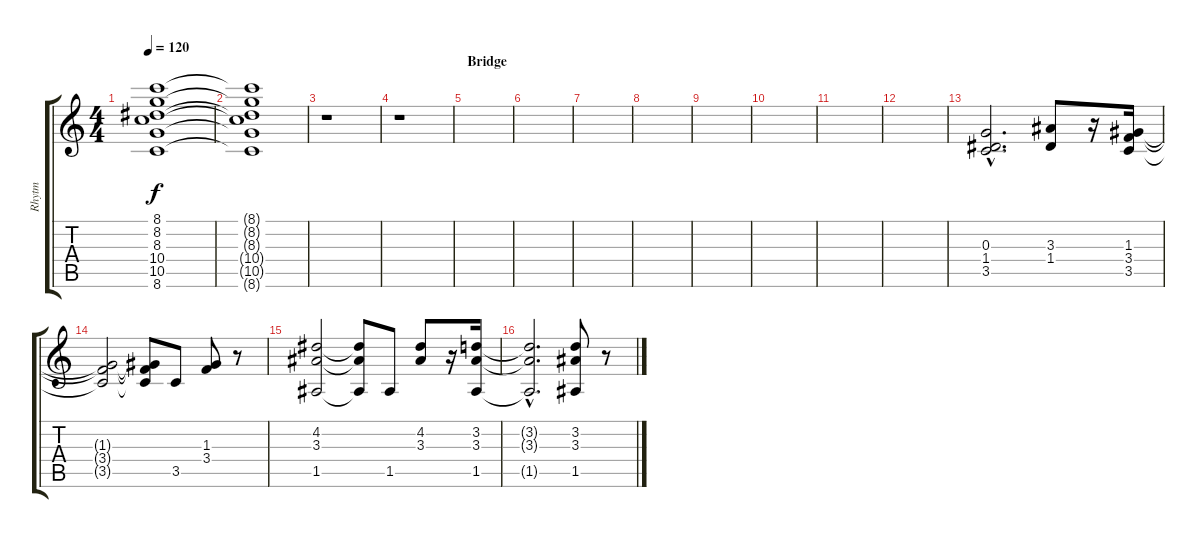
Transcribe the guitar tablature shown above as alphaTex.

\track ("Rhytm" "Rhytm") {instrument electricguitarclean}
\staff {score tabs}
\tuning (E4 B3 G3 D3 A2 E2) {hide}
\ts (4 4)
\tempo 120
\clef g2
\ks c
(8.1 8.2 8.3 10.4 10.5 8.6).1{dy f} |
(8.1{t} 8.2{t} 8.3{t} 10.4{t} 10.5{t} 8.6{t}).1 |
r.1 |
r.1 |
\section ("" "Bridge")
|
|
|
|
|
|
|
|
(0.3{hac} 1.4{hac} 3.5{hac}).2{d} (3.3 1.4).8 r.16 (1.3 3.4 3.5).16 |
(1.3{t} 3.4{t} 3.5{t}).2 (1.3{t} 3.4{t} 3.5{t}).8 3.5.8 (1.3 3.4).8 r.8 |
(4.2 3.3 1.5).2 (4.2{t} 3.3{t} 1.5{t}).8 1.5.8 (4.2 3.3).8 r.16 (3.2 3.3 1.5).16 |
(3.2{hac t} 3.3{hac t} 1.5{hac t}).2{d} (3.2 3.3 1.5).8 r.8
